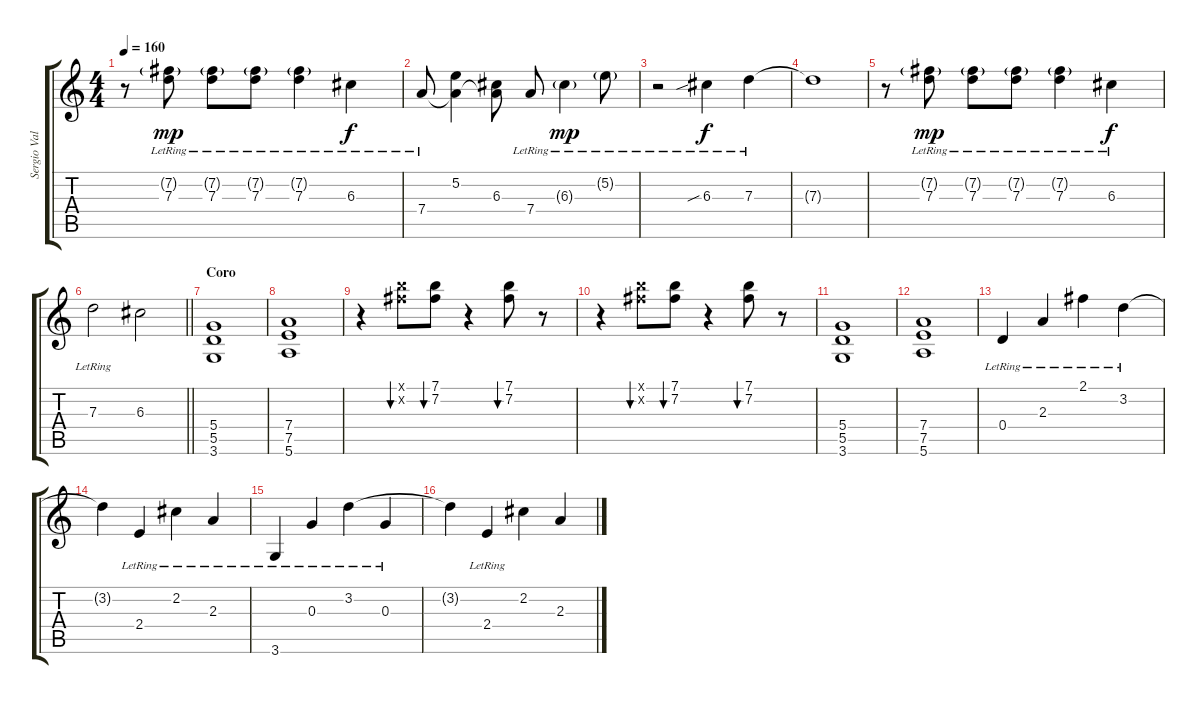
\track ("Sergio Vallín" "Sergio Val") {instrument electricguitarjazz}
\staff {score tabs}
\tuning (E4 B3 G3 D3 A2 E2) {hide}
\ts (4 4)
\tempo 160
\clef g2
\ks c
r.8{dy f} (7.2{g lr} 7.3{lr}).8{dy mp} (7.2{g lr} 7.3{lr}).8 (7.2{g lr} 7.3{lr}).8 (7.2{g lr} 7.3{lr}).4 6.3{lr}.4{dy f} |
7.4{lr}.8 (5.2 7.4{t}).4 (6.3 7.4{t}).8 7.4{lr}.8 6.3{g lr}.4{dy mp} 5.2{g lr}.8 |
r.2 6.3{sib lr}.4{dy f} 7.3{lr}.4 |
7.3{t}.1 |
r.8 (7.2{g lr} 7.3{lr}).8{dy mp} (7.2{g lr} 7.3{lr}).8 (7.2{g lr} 7.3{lr}).8 (7.2{g lr} 7.3{lr}).4 6.3{lr}.4{dy f} |
\barLineRight lightlight
7.3{lr}.2 6.3.2 |
\section ("" "Coro")
(5.4 5.5 3.6).1{volume 13 instrument overdrivenguitar} |
(7.4 7.5 5.6).1 |
r.4{volume 14 instrument electricguitarclean} (7.1{x} 7.2{x}).8{bu 120} (7.1 7.2).8{bu 240} r.4 (7.1 7.2).8{bu 240} r.8 |
r.4 (7.1{x} 7.2{x}).8{bu 120} (7.1 7.2).8{bu 240} r.4 (7.1 7.2).8{bu 240} r.8 |
(5.4 5.5 3.6).1{volume 13 instrument overdrivenguitar} |
(7.4 7.5 5.6).1 |
0.4{lr}.4{instrument electricguitarjazz} 2.3{lr}.4 2.1{lr}.4 3.2{lr}.4 |
3.2{t}.4 2.4{lr}.4 2.2{lr}.4 2.3{lr}.4 |
3.6{lr}.4 0.3{lr}.4 3.2{lr}.4 0.3{lr}.4 |
3.2{t}.4 2.4{lr}.4 2.2.4 2.3.4
